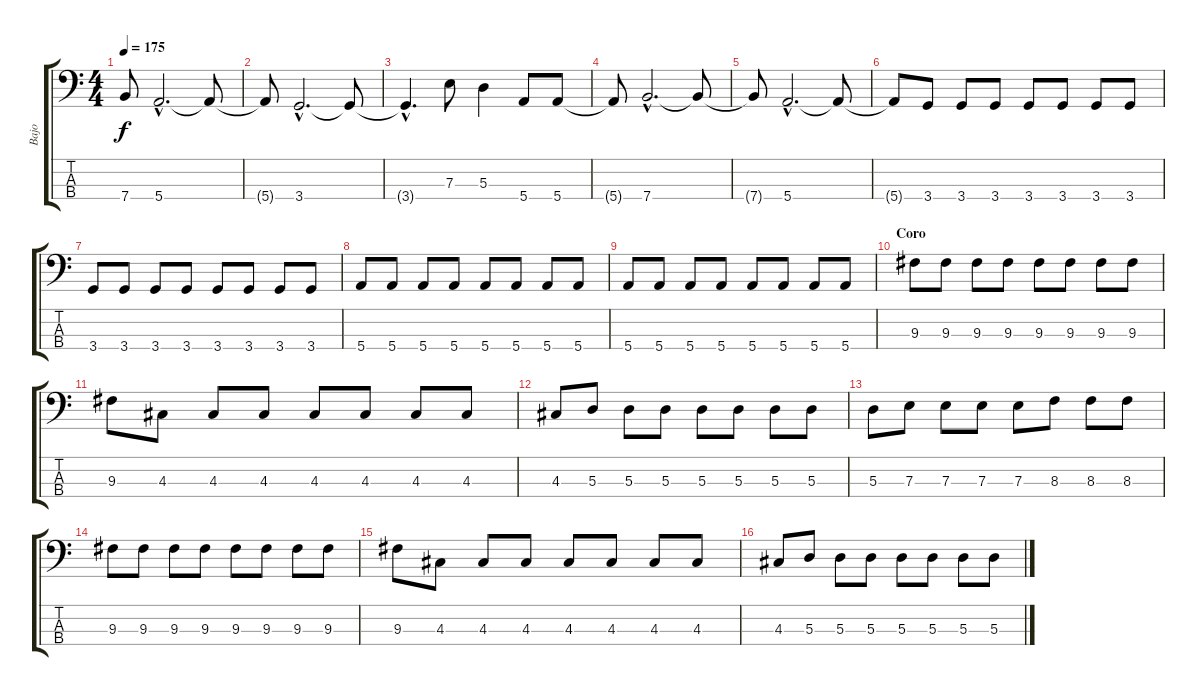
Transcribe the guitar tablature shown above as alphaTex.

\track ("Bajo" "Bajo") {instrument electricbassfinger}
\staff {score tabs}
\tuning (G2 D2 A1 E1) {hide}
\ts (4 4)
\tempo 175
\clef f4
\ks c
7.4{t}.8{dy f} 5.4{hac}.2{d} 5.4{t}.8 |
5.4{t}.8 3.4{hac}.2{d} 3.4{t}.8 |
3.4{hac t}.4{d} 7.3.8 5.3.4 5.4.8 5.4.8 |
5.4{t}.8 7.4{hac}.2{d} 7.4{t}.8 |
7.4{t}.8 5.4{hac}.2{d} 5.4{t}.8 |
5.4{t}.8 3.4.8 3.4.8 3.4.8 3.4.8 3.4.8 3.4.8 3.4.8 |
3.4.8 3.4.8 3.4.8 3.4.8 3.4.8 3.4.8 3.4.8 3.4.8 |
5.4.8 5.4.8 5.4.8 5.4.8 5.4.8 5.4.8 5.4.8 5.4.8 |
5.4.8 5.4.8 5.4.8 5.4.8 5.4.8 5.4.8 5.4.8 5.4.8 |
\section ("" "Coro")
9.3.8 9.3.8 9.3.8 9.3.8 9.3.8 9.3.8 9.3.8 9.3.8 |
9.3.8 4.3.8 4.3.8 4.3.8 4.3.8 4.3.8 4.3.8 4.3.8 |
4.3.8 5.3.8 5.3.8 5.3.8 5.3.8 5.3.8 5.3.8 5.3.8 |
5.3.8 7.3.8 7.3.8 7.3.8 7.3.8 8.3.8 8.3.8 8.3.8 |
9.3.8 9.3.8 9.3.8 9.3.8 9.3.8 9.3.8 9.3.8 9.3.8 |
9.3.8 4.3.8 4.3.8 4.3.8 4.3.8 4.3.8 4.3.8 4.3.8 |
4.3.8 5.3.8 5.3.8 5.3.8 5.3.8 5.3.8 5.3.8 5.3.8
